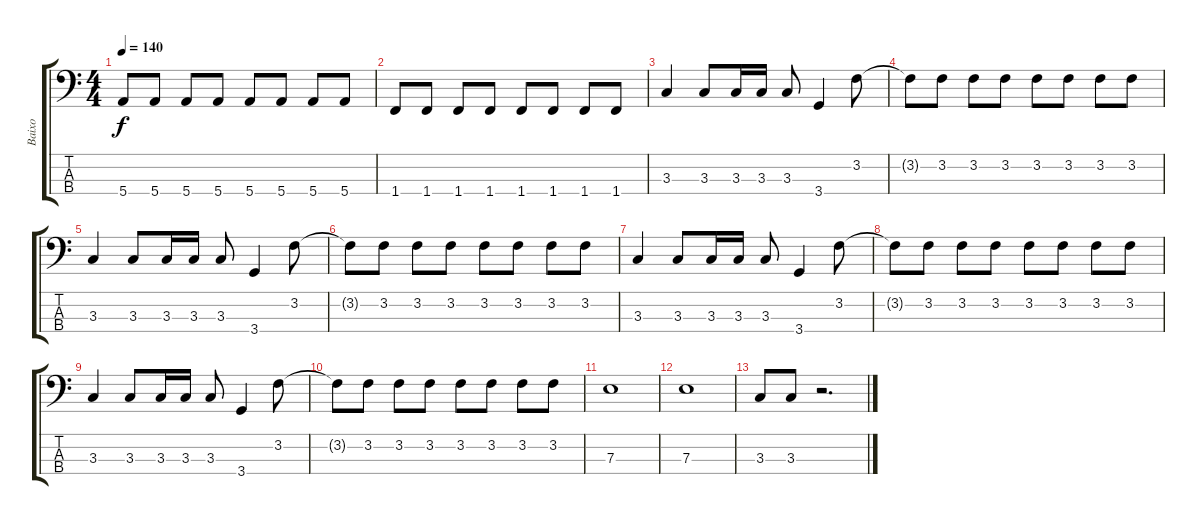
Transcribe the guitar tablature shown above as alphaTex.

\track ("Baixo" "Baixo") {instrument electricbassfinger}
\staff {score tabs}
\tuning (G2 D2 A1 E1) {hide}
\ts (4 4)
\tempo 140
\clef f4
\ks c
5.4.8{dy f} 5.4.8 5.4.8 5.4.8 5.4.8 5.4.8 5.4.8 5.4.8 |
1.4.8 1.4.8 1.4.8 1.4.8 1.4.8 1.4.8 1.4.8 1.4.8 |
3.3.4 3.3.8 3.3.16 3.3.16 3.3.8 3.4.4 3.2.8 |
3.2{t}.8 3.2.8 3.2.8 3.2.8 3.2.8 3.2.8 3.2.8 3.2.8 |
3.3.4 3.3.8 3.3.16 3.3.16 3.3.8 3.4.4 3.2.8 |
3.2{t}.8 3.2.8 3.2.8 3.2.8 3.2.8 3.2.8 3.2.8 3.2.8 |
3.3.4 3.3.8 3.3.16 3.3.16 3.3.8 3.4.4 3.2.8 |
3.2{t}.8 3.2.8 3.2.8 3.2.8 3.2.8 3.2.8 3.2.8 3.2.8 |
3.3.4 3.3.8 3.3.16 3.3.16 3.3.8 3.4.4 3.2.8 |
3.2{t}.8 3.2.8 3.2.8 3.2.8 3.2.8 3.2.8 3.2.8 3.2.8 |
7.3.1 |
7.3.1 |
3.3.8 3.3.8 r.2{d}
